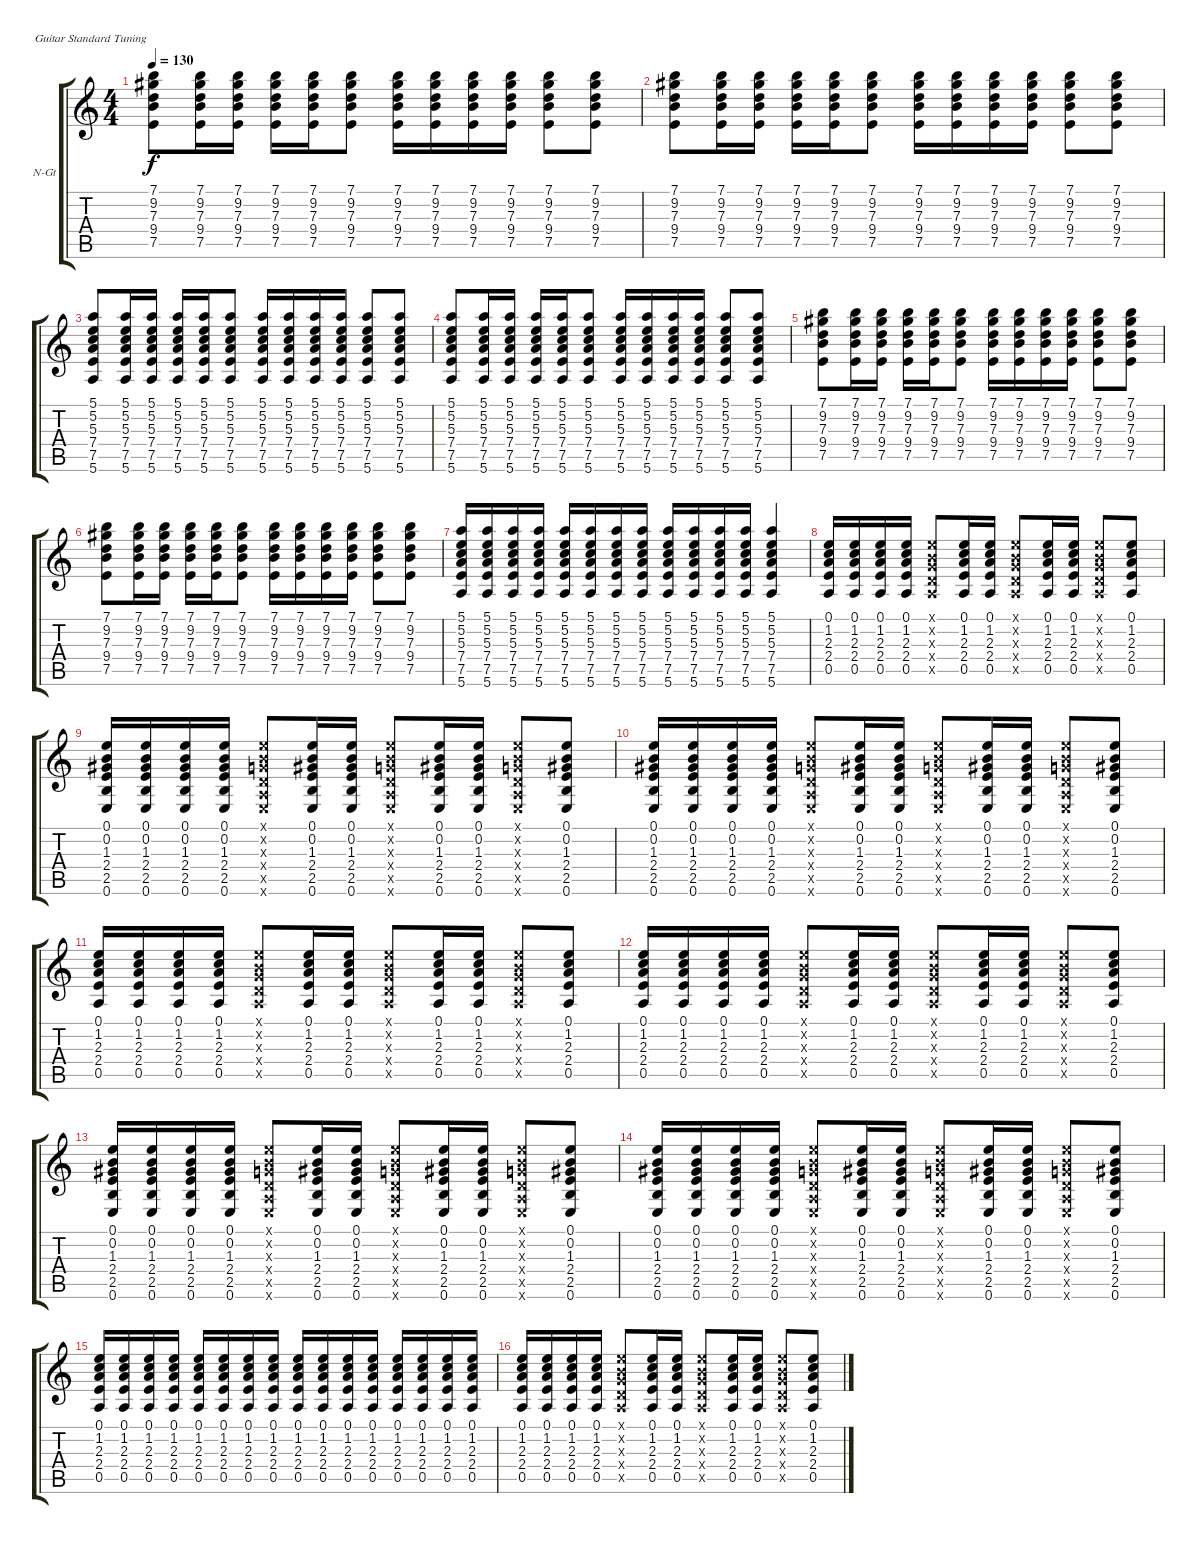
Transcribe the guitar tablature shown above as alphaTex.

\bracketExtendMode groupsimilarinstruments
\firstSystemTrackNameOrientation horizontal
\otherSystemsTrackNameOrientation horizontal
\track ("Gabriela Quintero" "N-Gt") {instrument acousticguitarnylon}
\staff {score tabs}
\tuning (E4 B3 G3 D3 A2 E2)
\ts (4 4)
\tempo 130
\clef g2
\ks c
(7.1 9.2 7.3 9.4 7.5).8{dy f} (7.1 9.2 7.3 9.4 7.5).16 (7.1 9.2 7.3 9.4 7.5).16 (7.1 9.2 7.3 9.4 7.5).16 (7.1 9.2 7.3 9.4 7.5).16 (7.1 9.2 7.3 9.4 7.5).8 (7.1 9.2 7.3 9.4 7.5).16 (7.1 9.2 7.3 9.4 7.5).16 (7.1 9.2 7.3 9.4 7.5).16 (7.1 9.2 7.3 9.4 7.5).16 (7.1 9.2 7.3 9.4 7.5).8 (7.1 9.2 7.3 9.4 7.5).8 |
(7.1 9.2 7.3 9.4 7.5).8 (7.1 9.2 7.3 9.4 7.5).16 (7.1 9.2 7.3 9.4 7.5).16 (7.1 9.2 7.3 9.4 7.5).16 (7.1 9.2 7.3 9.4 7.5).16 (7.1 9.2 7.3 9.4 7.5).8 (7.1 9.2 7.3 9.4 7.5).16 (7.1 9.2 7.3 9.4 7.5).16 (7.1 9.2 7.3 9.4 7.5).16 (7.1 9.2 7.3 9.4 7.5).16 (7.1 9.2 7.3 9.4 7.5).8 (7.1 9.2 7.3 9.4 7.5).8 |
(5.1 5.2 5.3 7.4 7.5 5.6).8 (5.1 5.2 5.3 7.4 7.5 5.6).16 (5.1 5.2 5.3 7.4 7.5 5.6).16 (5.1 5.2 5.3 7.4 7.5 5.6).16 (5.1 5.2 5.3 7.4 7.5 5.6).16 (5.1 5.2 5.3 7.4 7.5 5.6).8 (5.1 5.2 5.3 7.4 7.5 5.6).16 (5.1 5.2 5.3 7.4 7.5 5.6).16 (5.1 5.2 5.3 7.4 7.5 5.6).16 (5.1 5.2 5.3 7.4 7.5 5.6).16 (5.1 5.2 5.3 7.4 7.5 5.6).8 (5.1 5.2 5.3 7.4 7.5 5.6).8 |
(5.1 5.2 5.3 7.4 7.5 5.6).8 (5.1 5.2 5.3 7.4 7.5 5.6).16 (5.1 5.2 5.3 7.4 7.5 5.6).16 (5.1 5.2 5.3 7.4 7.5 5.6).16 (5.1 5.2 5.3 7.4 7.5 5.6).16 (5.1 5.2 5.3 7.4 7.5 5.6).8 (5.1 5.2 5.3 7.4 7.5 5.6).16 (5.1 5.2 5.3 7.4 7.5 5.6).16 (5.1 5.2 5.3 7.4 7.5 5.6).16 (5.1 5.2 5.3 7.4 7.5 5.6).16 (5.1 5.2 5.3 7.4 7.5 5.6).8 (5.1 5.2 5.3 7.4 7.5 5.6).8 |
(7.1 9.2 7.3 9.4 7.5).8 (7.1 9.2 7.3 9.4 7.5).16 (7.1 9.2 7.3 9.4 7.5).16 (7.1 9.2 7.3 9.4 7.5).16 (7.1 9.2 7.3 9.4 7.5).16 (7.1 9.2 7.3 9.4 7.5).8 (7.1 9.2 7.3 9.4 7.5).16 (7.1 9.2 7.3 9.4 7.5).16 (7.1 9.2 7.3 9.4 7.5).16 (7.1 9.2 7.3 9.4 7.5).16 (7.1 9.2 7.3 9.4 7.5).8 (7.1 9.2 7.3 9.4 7.5).8 |
(7.1 9.2 7.3 9.4 7.5).8 (7.1 9.2 7.3 9.4 7.5).16 (7.1 9.2 7.3 9.4 7.5).16 (7.1 9.2 7.3 9.4 7.5).16 (7.1 9.2 7.3 9.4 7.5).16 (7.1 9.2 7.3 9.4 7.5).8 (7.1 9.2 7.3 9.4 7.5).16 (7.1 9.2 7.3 9.4 7.5).16 (7.1 9.2 7.3 9.4 7.5).16 (7.1 9.2 7.3 9.4 7.5).16 (7.1 9.2 7.3 9.4 7.5).8 (7.1 9.2 7.3 9.4 7.5).8 |
(5.1 5.2 5.3 7.4 7.5 5.6).16 (5.1 5.2 5.3 7.4 7.5 5.6).16 (5.1 5.2 5.3 7.4 7.5 5.6).16 (5.1 5.2 5.3 7.4 7.5 5.6).16 (5.1 5.2 5.3 7.4 7.5 5.6).16 (5.1 5.2 5.3 7.4 7.5 5.6).16 (5.1 5.2 5.3 7.4 7.5 5.6).16 (5.1 5.2 5.3 7.4 7.5 5.6).16 (5.1 5.2 5.3 7.4 7.5 5.6).16 (5.1 5.2 5.3 7.4 7.5 5.6).16 (5.1 5.2 5.3 7.4 7.5 5.6).16 (5.1 5.2 5.3 7.4 7.5 5.6).16 (5.1 5.2 5.3 7.4 7.5 5.6).4 |
(0.1 1.2 2.3 2.4 0.5).16 (0.1 1.2 2.3 2.4 0.5).16 (0.1 1.2 2.3 2.4 0.5).16 (0.1 1.2 2.3 2.4 0.5).16 (0.1{x} 0.2{x} 0.3{x} 0.4{x} 0.5{x}).8 (0.1 1.2 2.3 2.4 0.5).16 (0.1 1.2 2.3 2.4 0.5).16 (0.1{x} 0.2{x} 0.3{x} 0.4{x} 0.5{x}).8 (0.1 1.2 2.3 2.4 0.5).16 (0.1 1.2 2.3 2.4 0.5).16 (0.1{x} 0.2{x} 0.3{x} 0.4{x} 0.5{x}).8 (0.1 1.2 2.3 2.4 0.5).8 |
(0.1 0.2 1.3 2.4 2.5 0.6).16 (0.1 0.2 1.3 2.4 2.5 0.6).16 (0.1 0.2 1.3 2.4 2.5 0.6).16 (0.1 0.2 1.3 2.4 2.5 0.6).16 (0.1{x} 0.2{x} 0.3{x} 0.4{x} 0.5{x} 0.6{x}).8 (0.1 0.2 1.3 2.4 2.5 0.6).16 (0.1 0.2 1.3 2.4 2.5 0.6).16 (0.1{x} 0.2{x} 0.3{x} 0.4{x} 0.5{x} 0.6{x}).8 (0.1 0.2 1.3 2.4 2.5 0.6).16 (0.1 0.2 1.3 2.4 2.5 0.6).16 (0.1{x} 0.2{x} 0.3{x} 0.4{x} 0.5{x} 0.6{x}).8 (0.1 0.2 1.3 2.4 2.5 0.6).8 |
(0.1 0.2 1.3 2.4 2.5 0.6).16 (0.1 0.2 1.3 2.4 2.5 0.6).16 (0.1 0.2 1.3 2.4 2.5 0.6).16 (0.1 0.2 1.3 2.4 2.5 0.6).16 (0.1{x} 0.2{x} 0.3{x} 0.4{x} 0.5{x} 0.6{x}).8 (0.1 0.2 1.3 2.4 2.5 0.6).16 (0.1 0.2 1.3 2.4 2.5 0.6).16 (0.1{x} 0.2{x} 0.3{x} 0.4{x} 0.5{x} 0.6{x}).8 (0.1 0.2 1.3 2.4 2.5 0.6).16 (0.1 0.2 1.3 2.4 2.5 0.6).16 (0.1{x} 0.2{x} 0.3{x} 0.4{x} 0.5{x} 0.6{x}).8 (0.1 0.2 1.3 2.4 2.5 0.6).8 |
(0.1 1.2 2.3 2.4 0.5).16 (0.1 1.2 2.3 2.4 0.5).16 (0.1 1.2 2.3 2.4 0.5).16 (0.1 1.2 2.3 2.4 0.5).16 (0.1{x} 0.2{x} 0.3{x} 0.4{x} 0.5{x}).8 (0.1 1.2 2.3 2.4 0.5).16 (0.1 1.2 2.3 2.4 0.5).16 (0.1{x} 0.2{x} 0.3{x} 0.4{x} 0.5{x}).8 (0.1 1.2 2.3 2.4 0.5).16 (0.1 1.2 2.3 2.4 0.5).16 (0.1{x} 0.2{x} 0.3{x} 0.4{x} 0.5{x}).8 (0.1 1.2 2.3 2.4 0.5).8 |
(0.1 1.2 2.3 2.4 0.5).16 (0.1 1.2 2.3 2.4 0.5).16 (0.1 1.2 2.3 2.4 0.5).16 (0.1 1.2 2.3 2.4 0.5).16 (0.1{x} 0.2{x} 0.3{x} 0.4{x} 0.5{x}).8 (0.1 1.2 2.3 2.4 0.5).16 (0.1 1.2 2.3 2.4 0.5).16 (0.1{x} 0.2{x} 0.3{x} 0.4{x} 0.5{x}).8 (0.1 1.2 2.3 2.4 0.5).16 (0.1 1.2 2.3 2.4 0.5).16 (0.1{x} 0.2{x} 0.3{x} 0.4{x} 0.5{x}).8 (0.1 1.2 2.3 2.4 0.5).8 |
(0.1 0.2 1.3 2.4 2.5 0.6).16 (0.1 0.2 1.3 2.4 2.5 0.6).16 (0.1 0.2 1.3 2.4 2.5 0.6).16 (0.1 0.2 1.3 2.4 2.5 0.6).16 (0.1{x} 0.2{x} 0.3{x} 0.4{x} 0.5{x} 0.6{x}).8 (0.1 0.2 1.3 2.4 2.5 0.6).16 (0.1 0.2 1.3 2.4 2.5 0.6).16 (0.1{x} 0.2{x} 0.3{x} 0.4{x} 0.5{x} 0.6{x}).8 (0.1 0.2 1.3 2.4 2.5 0.6).16 (0.1 0.2 1.3 2.4 2.5 0.6).16 (0.1{x} 0.2{x} 0.3{x} 0.4{x} 0.5{x} 0.6{x}).8 (0.1 0.2 1.3 2.4 2.5 0.6).8 |
(0.1 0.2 1.3 2.4 2.5 0.6).16 (0.1 0.2 1.3 2.4 2.5 0.6).16 (0.1 0.2 1.3 2.4 2.5 0.6).16 (0.1 0.2 1.3 2.4 2.5 0.6).16 (0.1{x} 0.2{x} 0.3{x} 0.4{x} 0.5{x} 0.6{x}).8 (0.1 0.2 1.3 2.4 2.5 0.6).16 (0.1 0.2 1.3 2.4 2.5 0.6).16 (0.1{x} 0.2{x} 0.3{x} 0.4{x} 0.5{x} 0.6{x}).8 (0.1 0.2 1.3 2.4 2.5 0.6).16 (0.1 0.2 1.3 2.4 2.5 0.6).16 (0.1{x} 0.2{x} 0.3{x} 0.4{x} 0.5{x} 0.6{x}).8 (0.1 0.2 1.3 2.4 2.5 0.6).8 |
(0.1 1.2 2.3 2.4 0.5).16 (0.1 1.2 2.3 2.4 0.5).16 (0.1 1.2 2.3 2.4 0.5).16 (0.1 1.2 2.3 2.4 0.5).16 (0.1 1.2 2.3 2.4 0.5).16 (0.1 1.2 2.3 2.4 0.5).16 (0.1 1.2 2.3 2.4 0.5).16 (0.1 1.2 2.3 2.4 0.5).16 (0.1 1.2 2.3 2.4 0.5).16 (0.1 1.2 2.3 2.4 0.5).16 (0.1 1.2 2.3 2.4 0.5).16 (0.1 1.2 2.3 2.4 0.5).16 (0.1 1.2 2.3 2.4 0.5).16 (0.1 1.2 2.3 2.4 0.5).16 (0.1 1.2 2.3 2.4 0.5).16 (0.1 1.2 2.3 2.4 0.5).16 |
(0.1 1.2 2.3 2.4 0.5).16 (0.1 1.2 2.3 2.4 0.5).16 (0.1 1.2 2.3 2.4 0.5).16 (0.1 1.2 2.3 2.4 0.5).16 (0.1{x} 0.2{x} 0.3{x} 0.4{x} 0.5{x}).8 (0.1 1.2 2.3 2.4 0.5).16 (0.1 1.2 2.3 2.4 0.5).16 (0.1{x} 0.2{x} 0.3{x} 0.4{x} 0.5{x}).8 (0.1 1.2 2.3 2.4 0.5).16 (0.1 1.2 2.3 2.4 0.5).16 (0.1{x} 0.2{x} 0.3{x} 0.4{x} 0.5{x}).8 (0.1 1.2 2.3 2.4 0.5).8
